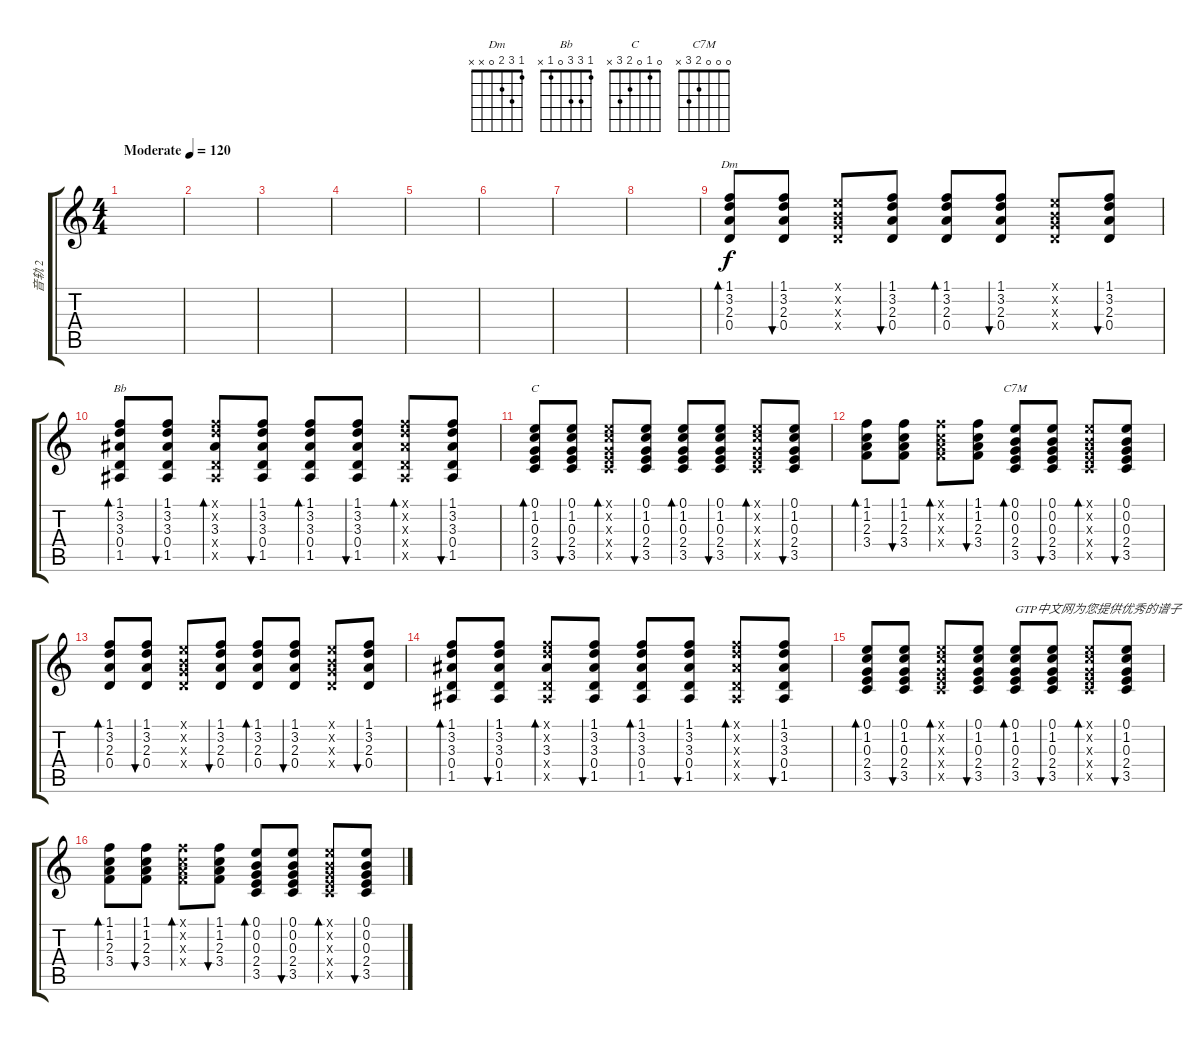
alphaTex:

\track ("音轨 2" "音轨 2") {instrument distortionguitar}
\staff {score tabs}
\tuning (E4 B3 G3 D3 A2 E2) {hide}
\chord ("Dm" 1 3 2 0 x x)
\chord ("Bb" 1 3 3 0 1 x)
\chord ("C" 0 1 0 2 3 x)
\chord ("C7M" 0 0 0 2 3 x)
\ts (4 4)
\tempo (120 "Moderate")
\clef g2
\ks c
|
|
|
|
|
|
|
|
(1.1 3.2 2.3 0.4).8{bd 60 ch "Dm"} (1.1 3.2 2.3 0.4).8{bu 60} (0.1{x} 0.2{x} 0.3{x} 0.4{x}).8 (1.1 3.2 2.3 0.4).8{bu 60} (1.1 3.2 2.3 0.4).8{bd 60} (1.1 3.2 2.3 0.4).8{bu 60} (0.1{x} 0.2{x} 0.3{x} 0.4{x}).8 (1.1 3.2 2.3 0.4).8{bu 60} |
(1.1 3.2 3.3 0.4 1.5).8{bd 60 ch "Bb"} (1.1 3.2 3.3 0.4 1.5).8{bu 60} (1.1{x} 3.2{x} 3.3 0.4{x} 1.5{x}).8{bd 60} (1.1 3.2 3.3 0.4 1.5).8{bu 60} (1.1 3.2 3.3 0.4 1.5).8{bd 60} (1.1 3.2 3.3 0.4 1.5).8{bu 60} (1.1{x} 3.2{x} 3.3{x} 0.4{x} 1.5{x}).8{bd 60} (1.1 3.2 3.3 0.4 1.5).8{bu 60} |
(0.1 1.2 0.3 2.4 3.5).8{bd 60 ch "C"} (0.1 1.2 0.3 2.4 3.5).8{bu 60} (0.1{x} 1.2{x} 0.3{x} 2.4{x} 3.5{x}).8{bd 60} (0.1 1.2 0.3 2.4 3.5).8{bu 60} (0.1 1.2 0.3 2.4 3.5).8{bd 60} (0.1 1.2 0.3 2.4 3.5).8{bu 60} (0.1{x} 1.2{x} 0.3{x} 2.4{x} 3.5{x}).8{bd 60} (0.1 1.2 0.3 2.4 3.5).8{bu 60} |
(1.1 1.2 2.3 3.4).8{bd 60} (1.1 1.2 2.3 3.4).8{bu 60} (1.1{x} 1.2{x} 2.3{x} 3.4{x}).8{bd 60} (1.1 1.2 2.3 3.4).8{bu 60} (0.1 0.2 0.3 2.4 3.5).8{bd 60 ch "C7M"} (0.1 0.2 0.3 2.4 3.5).8{bu 60} (0.1{x} 0.2{x} 0.3{x} 2.4{x} 3.5{x}).8{bd 60} (0.1 0.2 0.3 2.4 3.5).8{bu 60} |
(1.1 3.2 2.3 0.4).8{bd 60} (1.1 3.2 2.3 0.4).8{bu 60} (0.1{x} 0.2{x} 0.3{x} 0.4{x}).8 (1.1 3.2 2.3 0.4).8{bu 60} (1.1 3.2 2.3 0.4).8{bd 60} (1.1 3.2 2.3 0.4).8{bu 60} (0.1{x} 0.2{x} 0.3{x} 0.4{x}).8 (1.1 3.2 2.3 0.4).8{bu 60} |
(1.1 3.2 3.3 0.4 1.5).8{bd 60} (1.1 3.2 3.3 0.4 1.5).8{bu 60} (1.1{x} 3.2{x} 3.3 0.4{x} 1.5{x}).8{bd 60} (1.1 3.2 3.3 0.4 1.5).8{bu 60} (1.1 3.2 3.3 0.4 1.5).8{bd 60} (1.1 3.2 3.3 0.4 1.5).8{bu 60} (1.1{x} 3.2{x} 3.3{x} 0.4{x} 1.5{x}).8{bd 60} (1.1 3.2 3.3 0.4 1.5).8{bu 60} |
(0.1 1.2 0.3 2.4 3.5).8{bd 60} (0.1 1.2 0.3 2.4 3.5).8{bu 60} (0.1{x} 1.2{x} 0.3{x} 2.4{x} 3.5{x}).8{bd 60} (0.1 1.2 0.3 2.4 3.5).8{bu 60} (0.1 1.2 0.3 2.4 3.5).8{bd 60 txt "GTP中文网为您提供优秀的谱子"} (0.1 1.2 0.3 2.4 3.5).8{bu 60} (0.1{x} 1.2{x} 0.3{x} 2.4{x} 3.5{x}).8{bd 60} (0.1 1.2 0.3 2.4 3.5).8{bu 60} |
(1.1 1.2 2.3 3.4).8{bd 60} (1.1 1.2 2.3 3.4).8{bu 60} (1.1{x} 1.2{x} 2.3{x} 3.4{x}).8{bd 60} (1.1 1.2 2.3 3.4).8{bu 60} (0.1 0.2 0.3 2.4 3.5).8{bd 60} (0.1 0.2 0.3 2.4 3.5).8{bu 60} (0.1{x} 0.2{x} 0.3{x} 2.4{x} 3.5{x}).8{bd 60} (0.1 0.2 0.3 2.4 3.5).8{bu 60}
